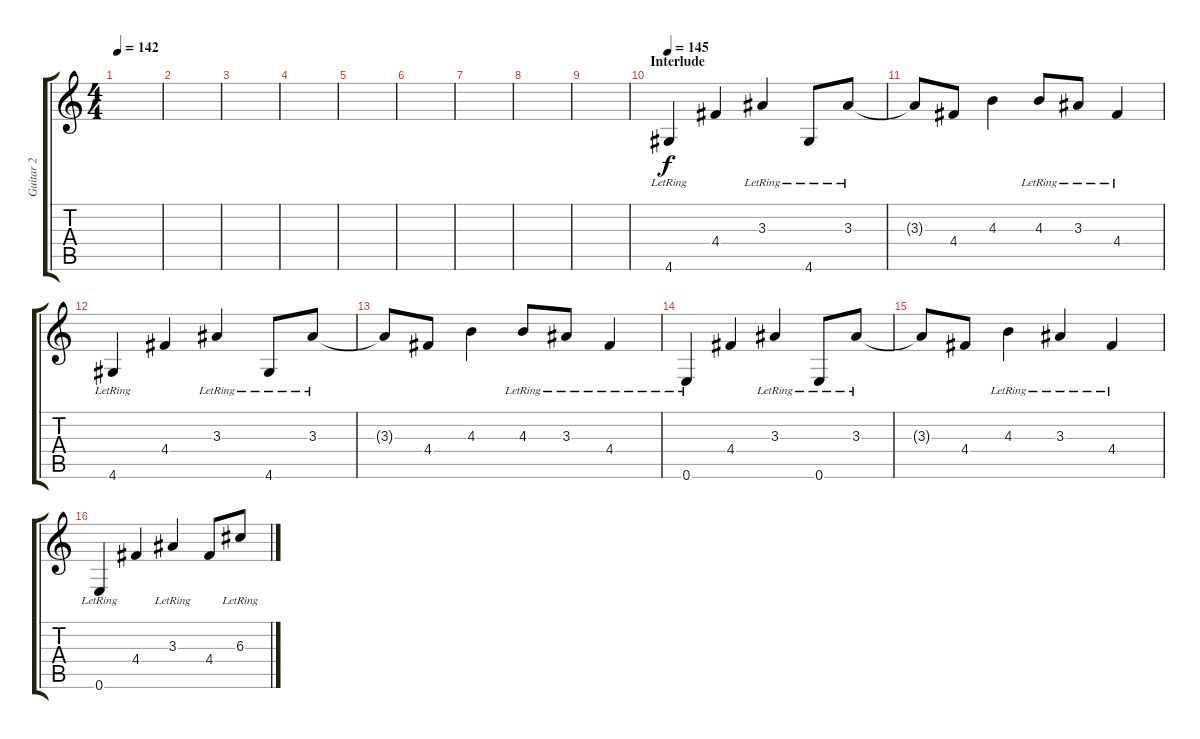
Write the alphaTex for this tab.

\track ("Guitar 2" "Guitar 2") {instrument acousticguitarsteel}
\staff {score tabs}
\tuning (E4 B3 G3 D3 A2 E2) {hide}
\ts (4 4)
\tempo 142
\clef g2
\ks c
|
|
|
|
|
|
|
|
|
\section ("" "Interlude")
\tempo 145
4.6{lr}.4 4.4.4 3.3{lr}.4 4.6{lr}.8 3.3{lr}.8 |
3.3{t}.8 4.4.8 4.3.4 4.3{lr}.8 3.3{lr}.8 4.4{lr}.4 |
4.6{lr}.4 4.4.4 3.3{lr}.4 4.6{lr}.8 3.3{lr}.8 |
3.3{t}.8 4.4.8 4.3.4 4.3{lr}.8 3.3{lr}.8 4.4{lr}.4 |
0.6{lr}.4 4.4.4 3.3{lr}.4 0.6{lr}.8 3.3{lr}.8 |
3.3{t}.8 4.4.8 4.3{lr}.4 3.3{lr}.4 4.4{lr}.4 |
0.6{lr}.4 4.4.4 3.3{lr}.4 4.4.8 6.3{lr}.8
